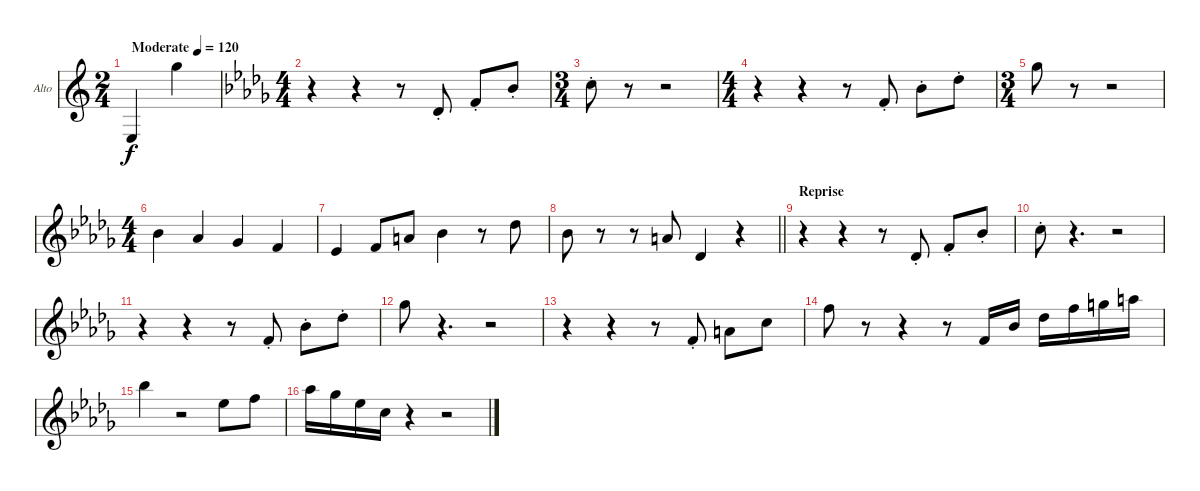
\bracketExtendMode groupsimilarinstruments
\firstSystemTrackNameOrientation horizontal
\otherSystemsTrackNameOrientation horizontal
\track ("Alto" "Alto") {solo instrument viola}
\staff {score}
\tuning (E4 B3 G3 D3 A2 E2)
\displaytranspose 12
\ts (2 4)
\beaming (8 2 2)
\tempo (120 "Moderate")
\clef g2
\ks c
0.6.4{dy f instrument viola} 3.1.4 |
\ts (4 4)
\beaming (8 2 2 2 2)
\ks bbminor
r.4 r.4 r.8 4.5{st}.8 3.4{st}.8 3.3{st}.8 |
\ts (3 4)
\beaming (8 2 2 2 2)
1.2{st}.8 r.8 r.2 |
\ts (4 4)
\beaming (8 2 2 2 2)
r.4 r.4 r.8 3.4{st}.8 3.3{st}.8 2.2{st}.8 |
\ts (3 4)
\beaming (8 2 2 2 2)
2.1.8 r.8 r.2 |
\ts (4 4)
\beaming (8 2 2 2 2)
3.3.4 1.3.4 4.4.4 3.4.4 |
1.4.4 3.4.8 2.3.8 3.3.4 r.8 2.2.8 |
\barLineRight lightlight
3.3.8 r.8 r.8 2.3.8 4.5.4 r.4 |
\section ("" "Reprise")
r.4 r.4 r.8 4.5{st}.8 3.4{st}.8 3.3{st}.8 |
1.2{st}.8 r.4{d} r.2 |
r.4 r.4 r.8 3.4{st}.8 3.3{st}.8 2.2{st}.8 |
2.1.8 r.4{d} r.2 |
r.4 r.4 r.8 3.4{st}.8 2.3.8 1.2.8 |
1.1.8 r.8 r.4 r.8 3.4.16 3.3.16 6.3.16 1.1.16 3.1.16 5.1.16 |
6.1.4 r.2 8.3.8 6.2.8 |
9.2.16 7.2.16 4.2.16 1.2.16 r.4 r.2
